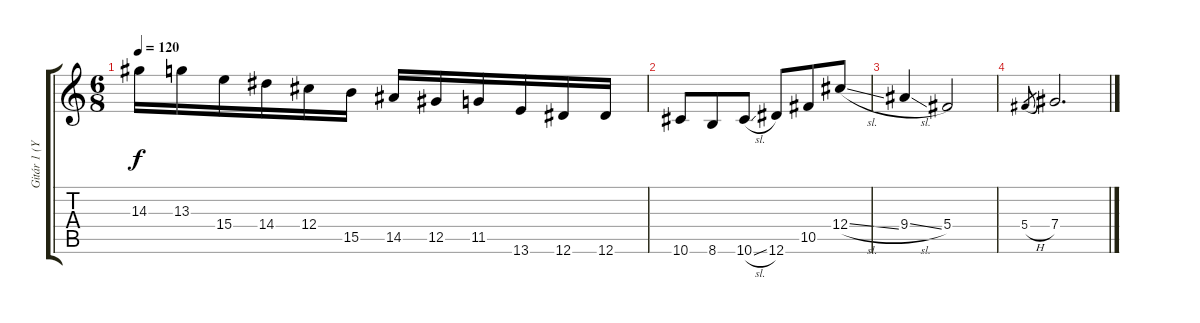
\track ("Gitár 1 (Yngwie Malmsteen)" "Gitár 1 (Y") {instrument distortionguitar}
\staff {score tabs}
\tuning (Eb4 Bb3 Gb3 Db3 Ab2 Eb2) {hide}
\ts (6 8)
\tempo 120
\clef g2
\ks c
14.3.16{dy f volume 6} 13.3.16 15.4.16 14.4.16 12.4.16 15.5.16 14.5.16 12.5.16 11.5.16 13.6.16 12.6.16 12.6.16 |
10.6.8 8.6.8 10.6{sl}.8 12.6.8 10.5.8 12.4{sl}.8 |
9.4{sl}.4 5.4.2 |
5.4{h}.8{gr} 7.4.2{d}
